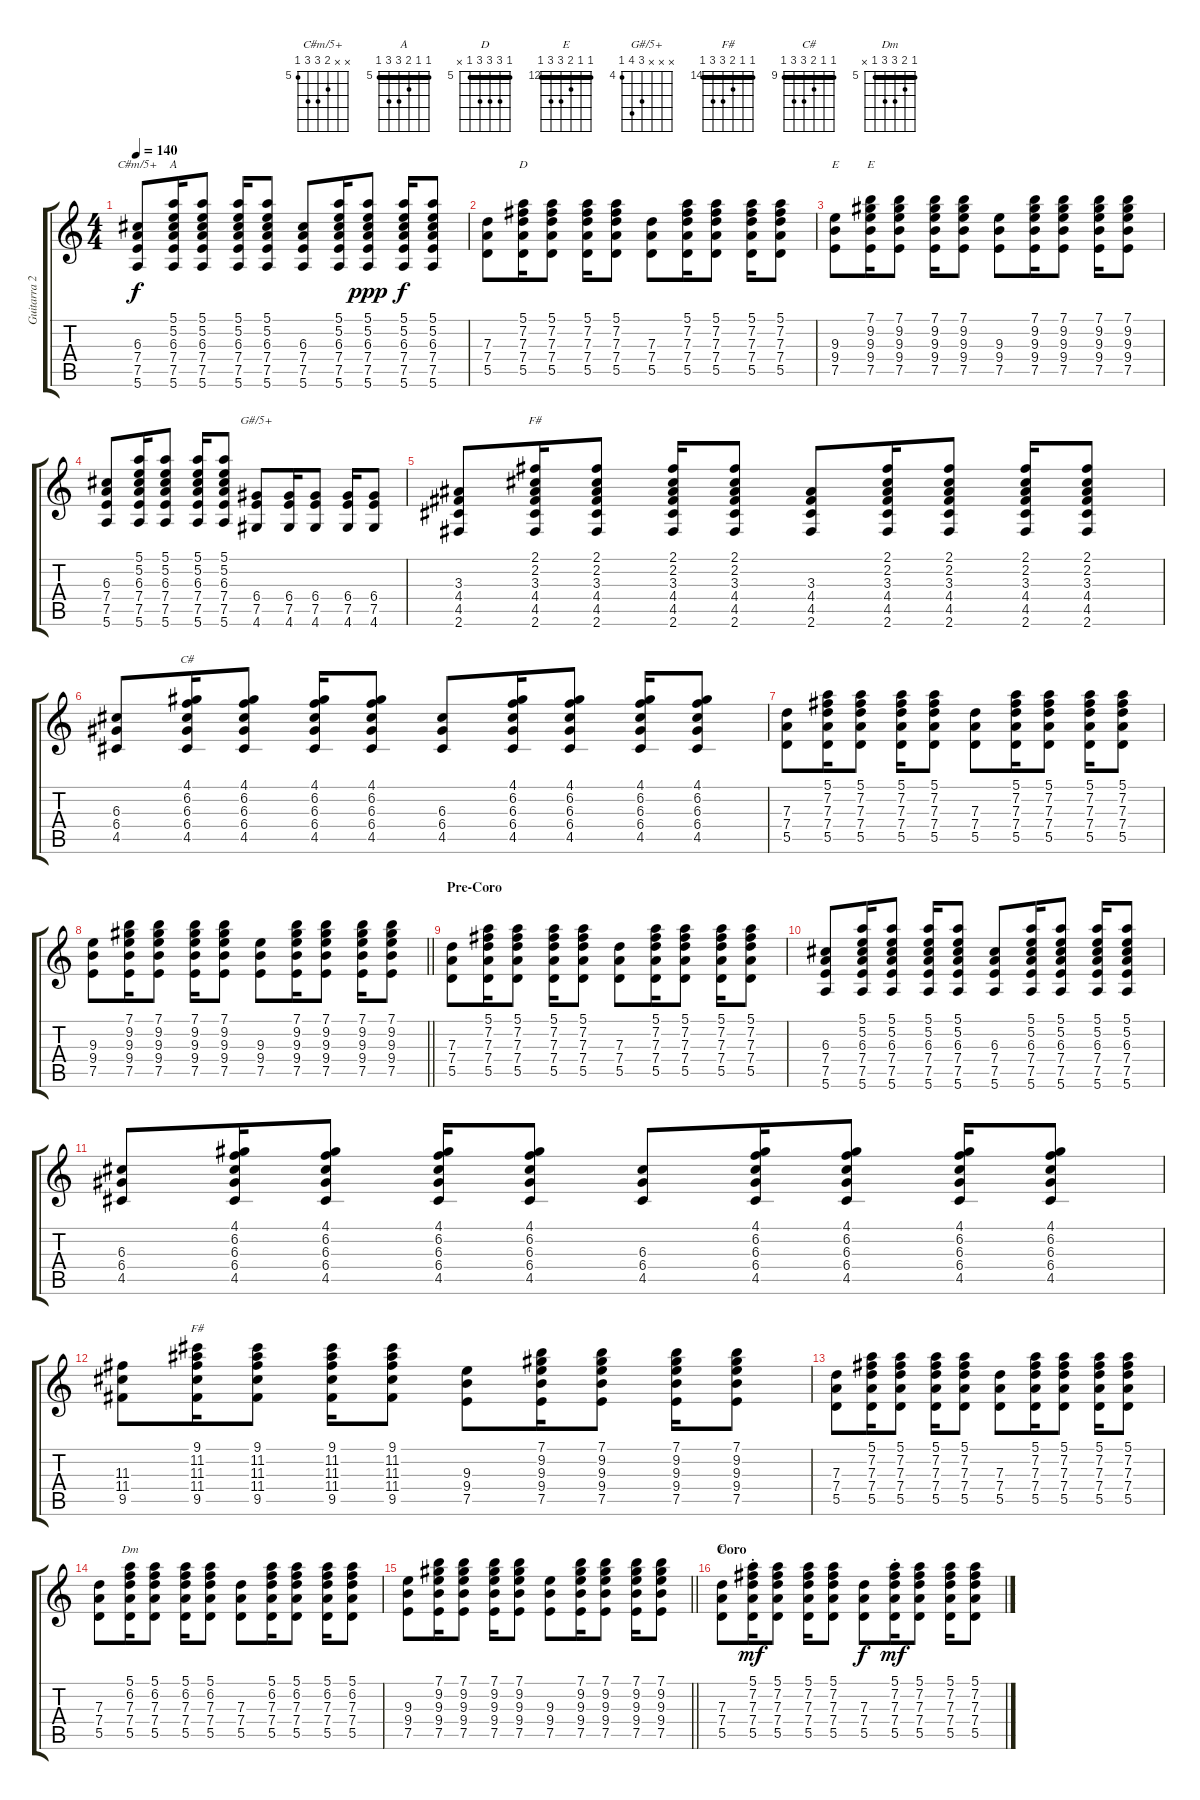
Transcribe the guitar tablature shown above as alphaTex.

\track ("Guitarra 2" "Guitarra 2") {instrument overdrivenguitar}
\staff {score tabs}
\tuning (E4 B3 G3 D3 A2 E2) {hide}
\chord ("C#m/5+" x x 6 7 7 5) {firstfret 5}
\chord ("A" 5 5 6 7 7 5) {firstfret 5 barre 5}
\chord ("D" 10 10 11 12 12 10) {firstfret 10 barre 10}
\chord ("E" 12 12 13 14 14 0) {firstfret 12 barre 12}
\chord ("E" 12 12 13 14 14 12) {firstfret 12 barre 12}
\chord ("G#/5+" x x x 6 7 4) {firstfret 4}
\chord ("F#" 2 2 3 4 4 2) {barre 2}
\chord ("C#" 9 9 10 11 11 9) {firstfret 9 barre 9}
\chord ("F#" 14 14 15 16 16 14) {firstfret 14 barre 14}
\chord ("Dm" 5 6 7 7 5 x) {firstfret 5 barre 5}
\chord ("D" 5 7 7 7 5 x) {firstfret 5 barre 5}
\ts (4 4)
\tempo 140
\clef g2
\ks c
(6.3 7.4 7.5 5.6).8{ch "C#m/5+" dy f} (5.1 5.2 6.3 7.4 7.5 5.6).16{ch "A"} (5.1 5.2 6.3 7.4 7.5 5.6).8 (5.1 5.2 6.3 7.4 7.5 5.6).16 (5.1 5.2 6.3 7.4 7.5 5.6).8 (6.3 7.4 7.5 5.6).8 (5.1 5.2 6.3 7.4 7.5 5.6).16 (5.1 5.2 6.3 7.4 7.5 5.6).8{dy ppp} (5.1 5.2 6.3 7.4 7.5 5.6).16{dy f} (5.1 5.2 6.3 7.4 7.5 5.6).8 |
(7.3 7.4 5.5).8 (5.1 7.2 7.3 7.4 5.5).16{ch "D"} (5.1 7.2 7.3 7.4 5.5).8 (5.1 7.2 7.3 7.4 5.5).16 (5.1 7.2 7.3 7.4 5.5).8 (7.3 7.4 5.5).8 (5.1 7.2 7.3 7.4 5.5).16 (5.1 7.2 7.3 7.4 5.5).8 (5.1 7.2 7.3 7.4 5.5).16 (5.1 7.2 7.3 7.4 5.5).8 |
(9.3 9.4 7.5).8{ch "E"} (7.1 9.2 9.3 9.4 7.5).16{ch "E"} (7.1 9.2 9.3 9.4 7.5).8 (7.1 9.2 9.3 9.4 7.5).16 (7.1 9.2 9.3 9.4 7.5).8 (9.3 9.4 7.5).8 (7.1 9.2 9.3 9.4 7.5).16 (7.1 9.2 9.3 9.4 7.5).8 (7.1 9.2 9.3 9.4 7.5).16 (7.1 9.2 9.3 9.4 7.5).8 |
(6.3 7.4 7.5 5.6).8 (5.1 5.2 6.3 7.4 7.5 5.6).16 (5.1 5.2 6.3 7.4 7.5 5.6).8 (5.1 5.2 6.3 7.4 7.5 5.6).16 (5.1 5.2 6.3 7.4 7.5 5.6).8 (6.4 7.5 4.6).8{ch "G#/5+"} (6.4 7.5 4.6).16 (6.4 7.5 4.6).8 (6.4 7.5 4.6).16 (6.4 7.5 4.6).8 |
(3.3 4.4 4.5 2.6).8 (2.1 2.2 3.3 4.4 4.5 2.6).16{ch "F#"} (2.1 2.2 3.3 4.4 4.5 2.6).8 (2.1 2.2 3.3 4.4 4.5 2.6).16 (2.1 2.2 3.3 4.4 4.5 2.6).8 (3.3 4.4 4.5 2.6).8 (2.1 2.2 3.3 4.4 4.5 2.6).16 (2.1 2.2 3.3 4.4 4.5 2.6).8 (2.1 2.2 3.3 4.4 4.5 2.6).16 (2.1 2.2 3.3 4.4 4.5 2.6).8 |
(6.3 6.4 4.5).8 (4.1 6.2 6.3 6.4 4.5).16{ch "C#"} (4.1 6.2 6.3 6.4 4.5).8 (4.1 6.2 6.3 6.4 4.5).16 (4.1 6.2 6.3 6.4 4.5).8 (6.3 6.4 4.5).8 (4.1 6.2 6.3 6.4 4.5).16 (4.1 6.2 6.3 6.4 4.5).8 (4.1 6.2 6.3 6.4 4.5).16 (4.1 6.2 6.3 6.4 4.5).8 |
(7.3 7.4 5.5).8 (5.1 7.2 7.3 7.4 5.5).16 (5.1 7.2 7.3 7.4 5.5).8 (5.1 7.2 7.3 7.4 5.5).16 (5.1 7.2 7.3 7.4 5.5).8 (7.3 7.4 5.5).8 (5.1 7.2 7.3 7.4 5.5).16 (5.1 7.2 7.3 7.4 5.5).8 (5.1 7.2 7.3 7.4 5.5).16 (5.1 7.2 7.3 7.4 5.5).8 |
\barLineRight lightlight
(9.3 9.4 7.5).8 (7.1 9.2 9.3 9.4 7.5).16 (7.1 9.2 9.3 9.4 7.5).8 (7.1 9.2 9.3 9.4 7.5).16 (7.1 9.2 9.3 9.4 7.5).8 (9.3 9.4 7.5).8 (7.1 9.2 9.3 9.4 7.5).16 (7.1 9.2 9.3 9.4 7.5).8 (7.1 9.2 9.3 9.4 7.5).16 (7.1 9.2 9.3 9.4 7.5).8 |
\section ("" "Pre-Coro")
(7.3 7.4 5.5).8 (5.1 7.2 7.3 7.4 5.5).16 (5.1 7.2 7.3 7.4 5.5).8 (5.1 7.2 7.3 7.4 5.5).16 (5.1 7.2 7.3 7.4 5.5).8 (7.3 7.4 5.5).8 (5.1 7.2 7.3 7.4 5.5).16 (5.1 7.2 7.3 7.4 5.5).8 (5.1 7.2 7.3 7.4 5.5).16 (5.1 7.2 7.3 7.4 5.5).8 |
(6.3 7.4 7.5 5.6).8 (5.1 5.2 6.3 7.4 7.5 5.6).16 (5.1 5.2 6.3 7.4 7.5 5.6).8 (5.1 5.2 6.3 7.4 7.5 5.6).16 (5.1 5.2 6.3 7.4 7.5 5.6).8 (6.3 7.4 7.5 5.6).8 (5.1 5.2 6.3 7.4 7.5 5.6).16 (5.1 5.2 6.3 7.4 7.5 5.6).8 (5.1 5.2 6.3 7.4 7.5 5.6).16 (5.1 5.2 6.3 7.4 7.5 5.6).8 |
(6.3 6.4 4.5).8 (4.1 6.2 6.3 6.4 4.5).16 (4.1 6.2 6.3 6.4 4.5).8 (4.1 6.2 6.3 6.4 4.5).16 (4.1 6.2 6.3 6.4 4.5).8 (6.3 6.4 4.5).8 (4.1 6.2 6.3 6.4 4.5).16 (4.1 6.2 6.3 6.4 4.5).8 (4.1 6.2 6.3 6.4 4.5).16 (4.1 6.2 6.3 6.4 4.5).8 |
(11.3 11.4 9.5).8 (9.1 11.2 11.3 11.4 9.5).16{ch "F#"} (9.1 11.2 11.3 11.4 9.5).8 (9.1 11.2 11.3 11.4 9.5).16 (9.1 11.2 11.3 11.4 9.5).8 (9.3 9.4 7.5).8 (7.1 9.2 9.3 9.4 7.5).16 (7.1 9.2 9.3 9.4 7.5).8 (7.1 9.2 9.3 9.4 7.5).16 (7.1 9.2 9.3 9.4 7.5).8 |
(7.3 7.4 5.5).8 (5.1 7.2 7.3 7.4 5.5).16 (5.1 7.2 7.3 7.4 5.5).8 (5.1 7.2 7.3 7.4 5.5).16 (5.1 7.2 7.3 7.4 5.5).8 (7.3 7.4 5.5).8 (5.1 7.2 7.3 7.4 5.5).16 (5.1 7.2 7.3 7.4 5.5).8 (5.1 7.2 7.3 7.4 5.5).16 (5.1 7.2 7.3 7.4 5.5).8 |
(7.3 7.4 5.5).8 (5.1 6.2 7.3 7.4 5.5).16{ch "Dm"} (5.1 6.2 7.3 7.4 5.5).8 (5.1 6.2 7.3 7.4 5.5).16 (5.1 6.2 7.3 7.4 5.5).8 (7.3 7.4 5.5).8 (5.1 6.2 7.3 7.4 5.5).16 (5.1 6.2 7.3 7.4 5.5).8 (5.1 6.2 7.3 7.4 5.5).16 (5.1 6.2 7.3 7.4 5.5).8 |
\barLineRight lightlight
(9.3 9.4 7.5).8 (7.1 9.2 9.3 9.4 7.5).16 (7.1 9.2 9.3 9.4 7.5).8 (7.1 9.2 9.3 9.4 7.5).16 (7.1 9.2 9.3 9.4 7.5).8 (9.3 9.4 7.5).8 (7.1 9.2 9.3 9.4 7.5).16 (7.1 9.2 9.3 9.4 7.5).8 (7.1 9.2 9.3 9.4 7.5).16 (7.1 9.2 9.3 9.4 7.5).8 |
\section ("" "Coro")
(7.3 7.4 5.5).8{ch "D"} (5.1 7.2 7.3 7.4 5.5{st}).16{dy mf} (5.1 7.2 7.3 7.4 5.5).8 (5.1 7.2 7.3 7.4 5.5).16 (5.1 7.2 7.3 7.4 5.5).8 (7.3 7.4 5.5).8{dy f} (5.1 7.2 7.3 7.4 5.5{st}).16{dy mf} (5.1 7.2 7.3 7.4 5.5).8 (5.1 7.2 7.3 7.4 5.5).16 (5.1 7.2 7.3 7.4 5.5).8
